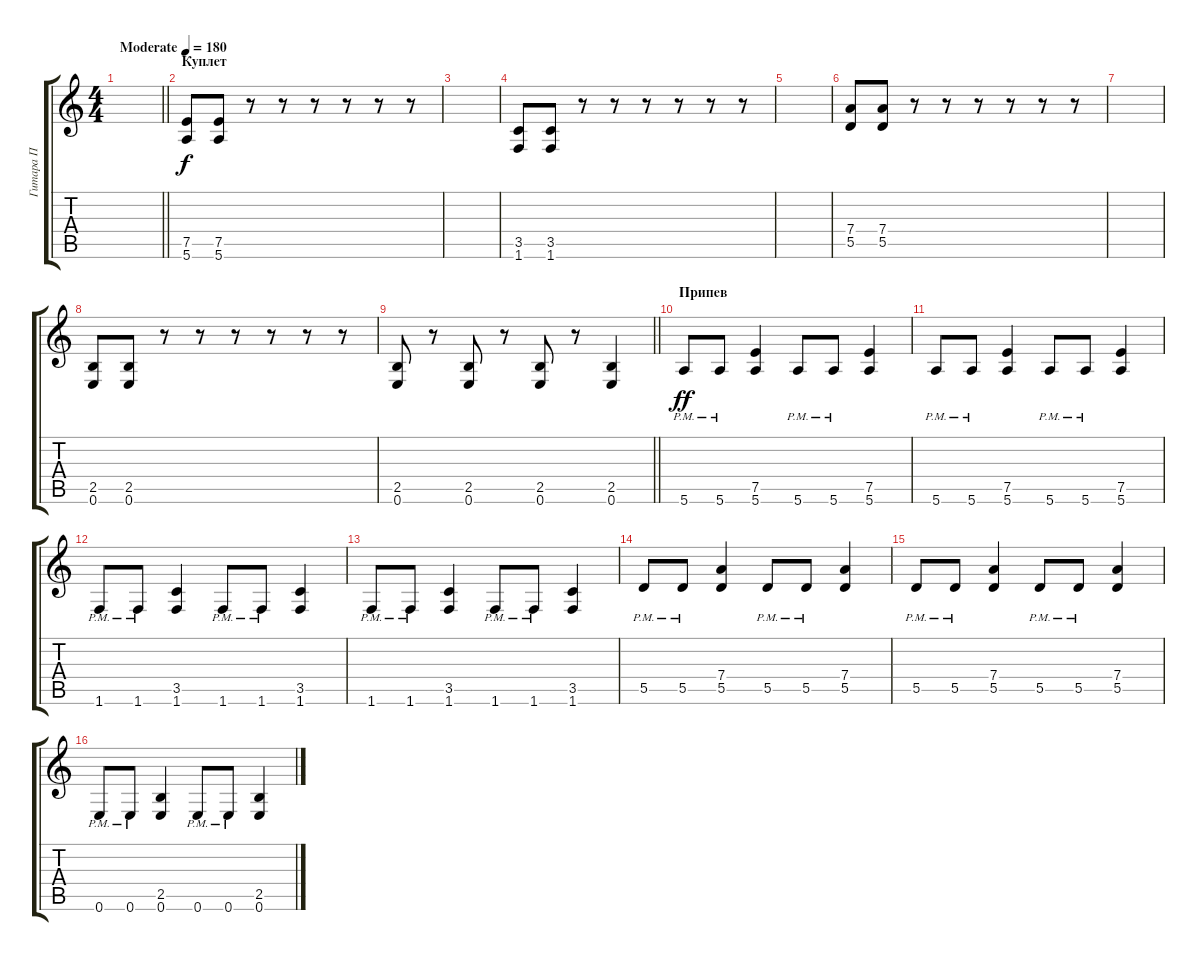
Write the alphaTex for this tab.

\track ("Гитара П" "Гитара П") {instrument overdrivenguitar}
\staff {score tabs}
\tuning (E4 B3 G3 D3 A2 E2) {hide}
\ts (4 4)
\tempo (180 "Moderate")
\clef g2
\barLineRight lightlight
\ks c
|
\section ("" "Куплет")
(7.5 5.6).8 (7.5 5.6).8 r.8 r.8 r.8 r.8 r.8 r.8 |
|
(3.5 1.6).8 (3.5 1.6).8 r.8 r.8 r.8 r.8 r.8 r.8 |
|
(7.4 5.5).8 (7.4 5.5).8 r.8 r.8 r.8 r.8 r.8 r.8 |
|
(2.5 0.6).8 (2.5 0.6).8 r.8 r.8 r.8 r.8 r.8 r.8 |
\barLineRight lightlight
(2.5 0.6).8 r.8 (2.5 0.6).8 r.8 (2.5 0.6).8 r.8 (2.5 0.6).4 |
\section ("" "Припев")
5.6{pm}.8{dy ff} 5.6{pm}.8 (7.5 5.6).4 5.6{pm}.8 5.6{pm}.8 (7.5 5.6).4 |
5.6{pm}.8 5.6{pm}.8 (7.5 5.6).4 5.6{pm}.8 5.6{pm}.8 (7.5 5.6).4 |
1.6{pm}.8 1.6{pm}.8 (3.5 1.6).4 1.6{pm}.8 1.6{pm}.8 (3.5 1.6).4 |
1.6{pm}.8 1.6{pm}.8 (3.5 1.6).4 1.6{pm}.8 1.6{pm}.8 (3.5 1.6).4 |
5.5{pm}.8 5.5{pm}.8 (7.4 5.5).4 5.5{pm}.8 5.5{pm}.8 (7.4 5.5).4 |
5.5{pm}.8 5.5{pm}.8 (7.4 5.5).4 5.5{pm}.8 5.5{pm}.8 (7.4 5.5).4 |
0.6{pm}.8 0.6{pm}.8 (2.5 0.6).4 0.6{pm}.8 0.6{pm}.8 (2.5 0.6).4
